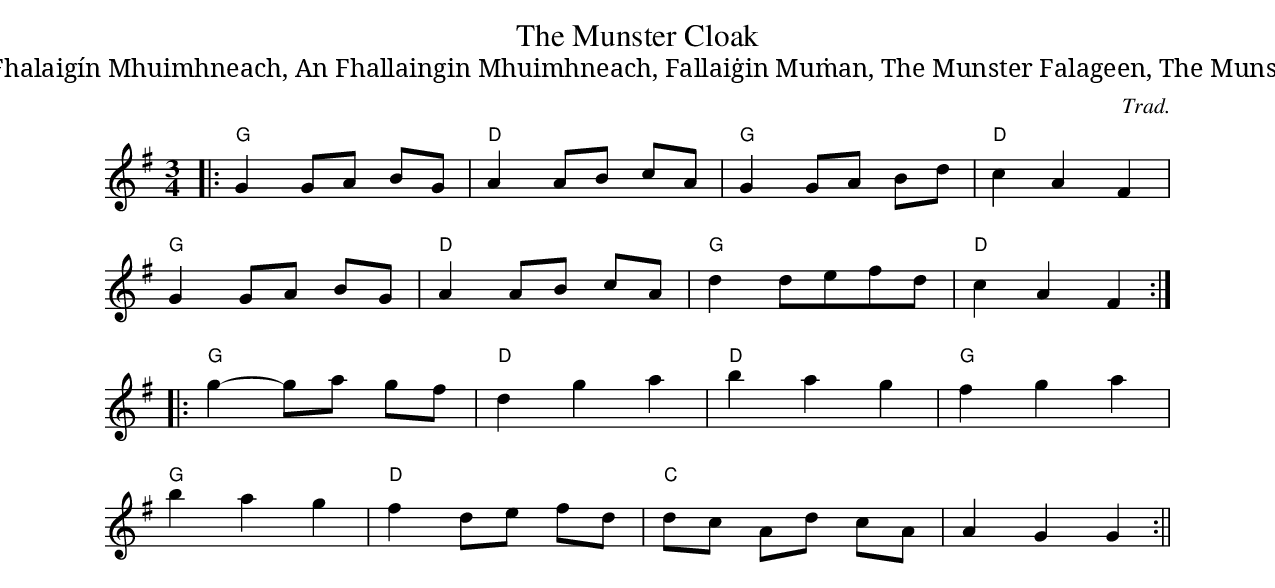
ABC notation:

X:1
T:The Munster Cloak
T:Also known as An Ḟallaigín Ṁuiṁneaċ, An Fhalaigín Mhuimhneach, An Fhallaingin Mhuimhneach, Fallaiġin Muṁan, The Munster Falageen, The Munster March, Spanish Cloak, The Spanish Cloak.
C:Trad.
M:3/4
L:1/8
K:Gmaj
|: "G" G2 GA BG | "D" A2 AB cA | "G" G2 GA Bd | "D" c2 A2 F2 |$
   "G" G2 GA BG | "D" A2 AB cA | "G" d2 defd | "D" c2 A2 F2 :|$
|: "G" g2- ga gf | "D" d2 g2 a2 | "D" b2 a2 g2 | "G" f2 g2 a2 |$
   "G" b2 a2 g2 | "D" f2 de fd | "C" dc Ad cA | A2 G2 G2 :||
